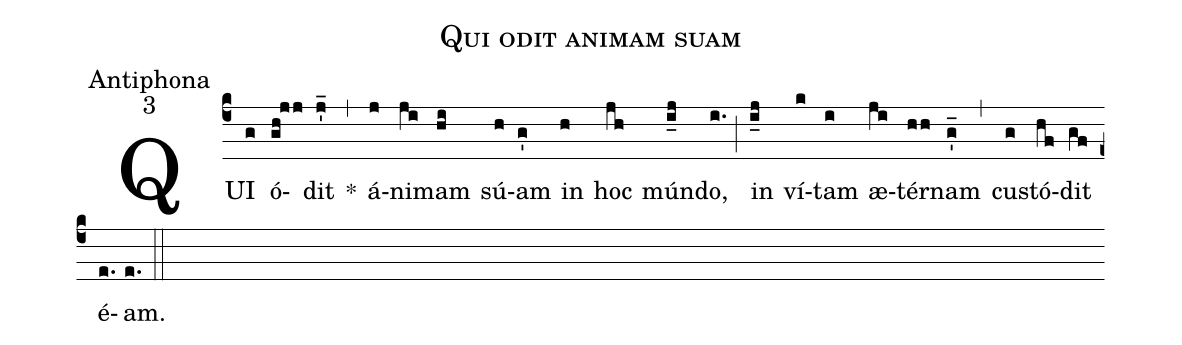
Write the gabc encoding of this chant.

name:Qui odit animam suam;
office-part:Antiphona;
mode:3;
%%
(c4) QUI(g) ó(gh!jj)dit(j'_) *(,) á(j)ni(ji)mam(hi) sú(h)am(g') in(h) hoc(jh) mún(i_j)do,(i.) (;) in(i_j) ví(k)tam(i) æ(ji)tér(hh)nam(g'_) (,) cu(g)stó(hf)dit(gf) é(e.)am.(e.) (::)
